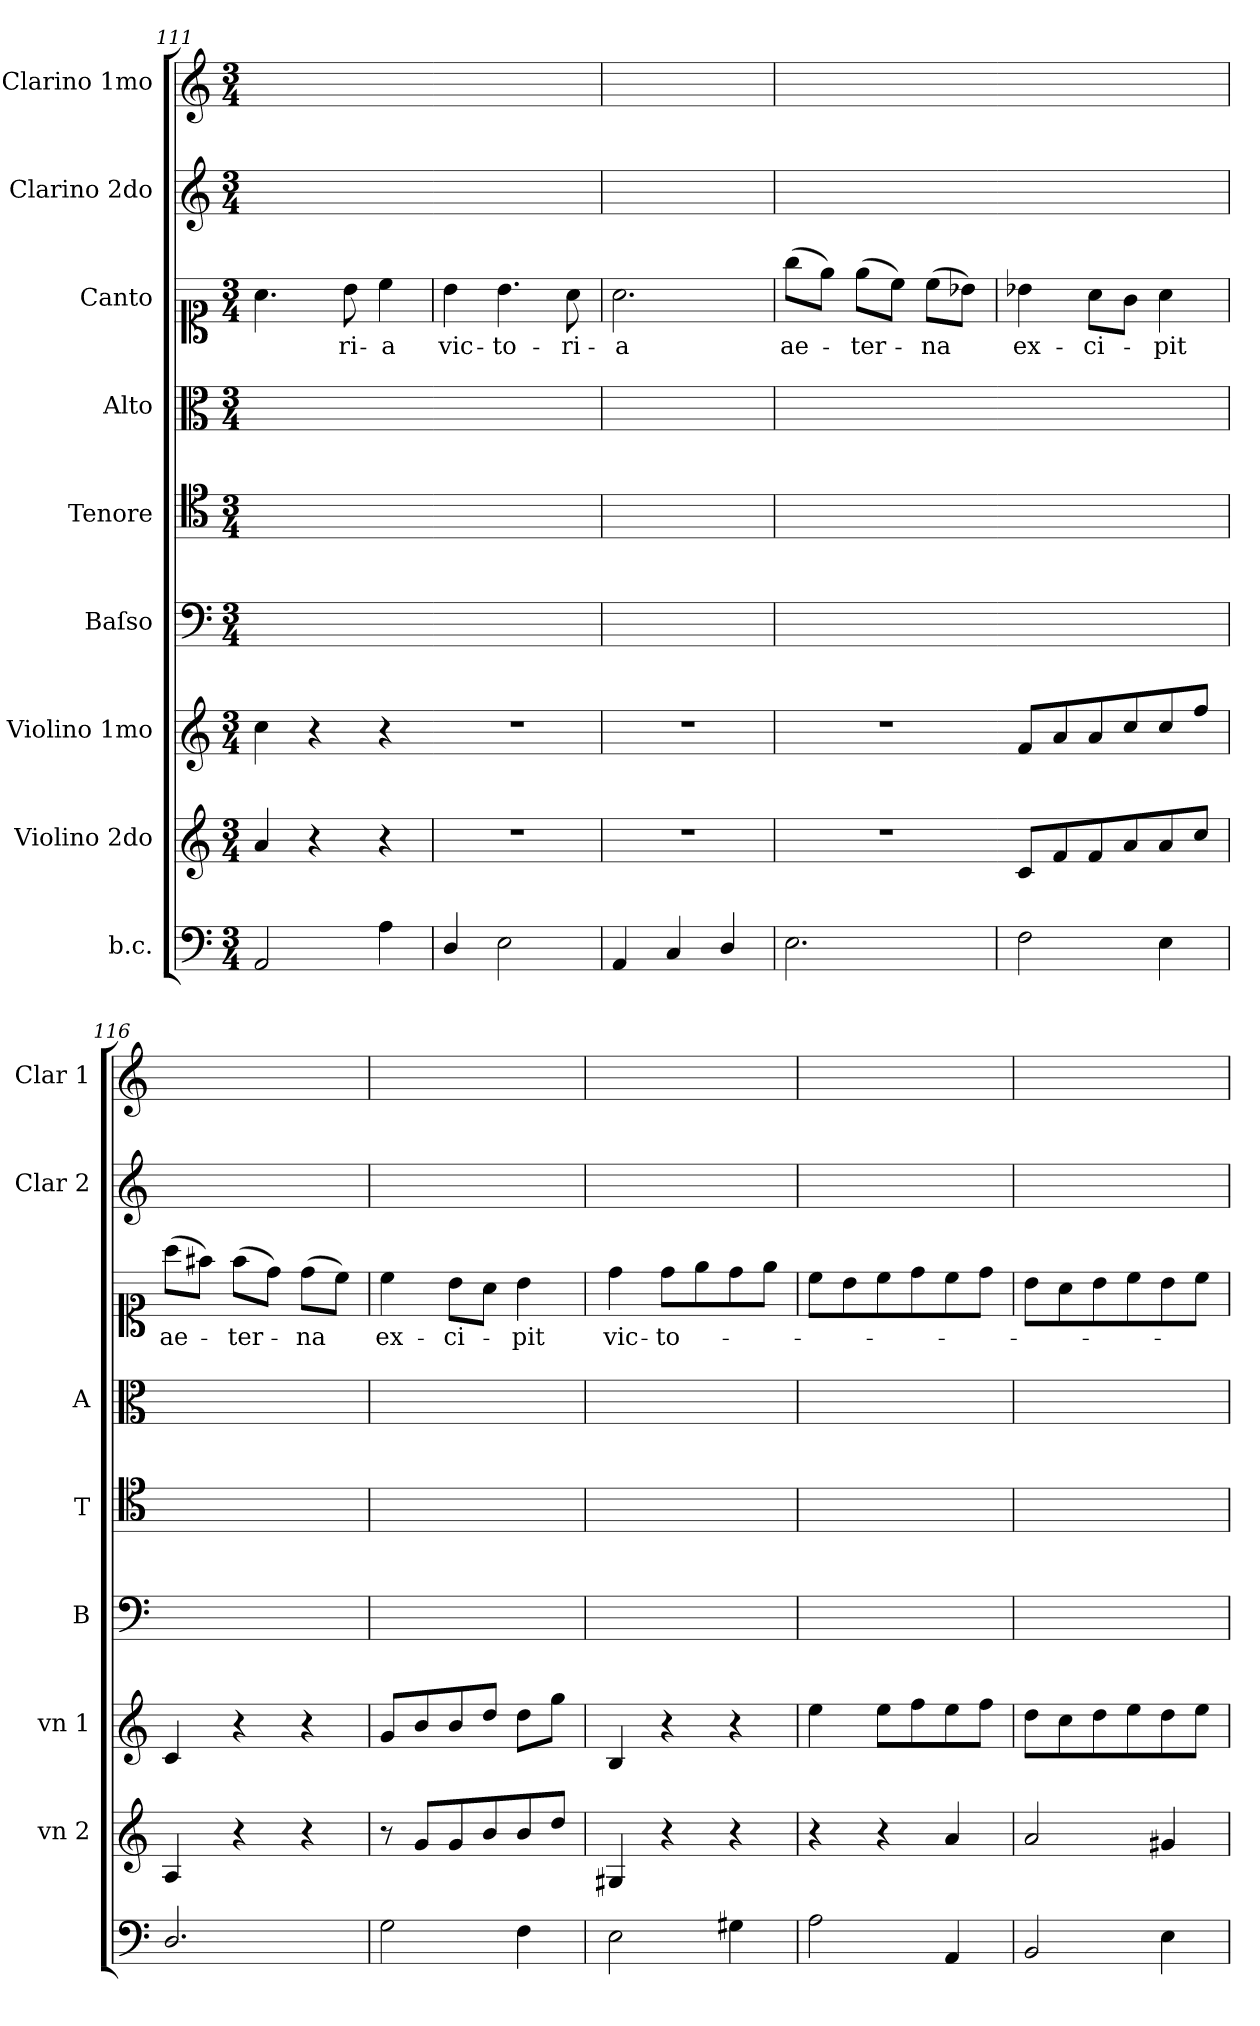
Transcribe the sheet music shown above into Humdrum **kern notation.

**kern	**kern	**kern	**kern	**kern	**kern	**kern	**text	**kern	**kern
*part9	*part8	*part7	*part6	*part5	*part4	*part3	*part3	*part2	*part1
*staff9	*staff8	*staff7	*staff6	*staff5	*staff4	*staff3	*staff3	*staff2	*staff1
*I"b.c.	*I"Violino 2do	*I"Violino 1mo	*I"Baſso	*I"Tenore	*I"Alto	*I"Canto	*	*I"Clarino 2do	*I"Clarino 1mo
*	*I'vn 2	*I'vn 1	*I'B	*I'T	*I'A	*	*	*I'Clar 2	*I'Clar 1
*clefF4	*clefG2	*clefG2	*clefF4	*clefC4	*clefC3	*clefC1	*	*clefG2	*clefG2
*k[]	*k[]	*k[]	*k[]	*k[]	*k[]	*k[]	*	*k[]	*k[]
*M3/4	*M3/4	*M3/4	*M3/4	*M3/4	*M3/4	*M3/4	*	*M3/4	*M3/4
=111	=111	=111	=111	=111	=111	=111	=111	=111	=111
2AA/	4a/	4cc\	2.ryy	2.ryy	2.ryy	4.a\	.	2.ryy	2.ryy
.	4r	4r	.	.	.	.	.	.	.
.	.	.	.	.	.	8b\	-ri-	.	.
4A\	4r	4r	.	.	.	4cc\	-a	.	.
=112	=112	=112-	=112	=112	=112	=112	=112	=112	=112
4D/	2.r	2.r	2.ryy	2.ryy	2.ryy	4b\	vic-	2.ryy	2.ryy
2E\	.	.	.	.	.	4.b\	-to-	.	.
.	.	.	.	.	.	8a\	-ri-	.	.
=113	=113	=113	=113	=113	=113	=113	=113	=113	=113
4AA/	2.r	2.r	2.ryy	2.ryy	2.ryy	2.a\	-a	2.ryy	2.ryy
4C/	.	.	.	.	.	.	.	.	.
4D/	.	.	.	.	.	.	.	.	.
=114	=114	=114	=114	=114	=114	=114	=114	=114	=114
2.E\	2.r	2.r	2.ryy	2.ryy	2.ryy	(8gg\L	ae-	2.ryy	2.ryy
.	.	.	.	.	.	8ee\J)	.	.	.
.	.	.	.	.	.	(8ee\L	-ter-	.	.
.	.	.	.	.	.	8cc\J)	.	.	.
.	.	.	.	.	.	(8cc\L	-na	.	.
.	.	.	.	.	.	8b-X\J)	.	.	.
=115	=115	=115-	=115	=115	=115	=115	=115	=115	=115
2F\	8c/L	8f/L	2.ryy	2.ryy	2.ryy	4b-X\	ex-	2.ryy	2.ryy
.	8f/	8a/	.	.	.	.	.	.	.
.	8f/	8a/	.	.	.	8a\L	-ci-	.	.
.	8a/	8cc/	.	.	.	8g\J	.	.	.
4E\	8a/	8cc/	.	.	.	4a\	-pit	.	.
.	8cc/J	8ff/J	.	.	.	.	.	.	.
=116	=116	=116	=116	=116	=116	=116	=116	=116	=116
2.D/	4A/	4c/	2.ryy	2.ryy	2.ryy	(8aa\L	ae-	2.ryy	2.ryy
.	.	.	.	.	.	8ff#X\J)	.	.	.
.	4r	4r	.	.	.	(8ff#\L	-ter-	.	.
.	.	.	.	.	.	8dd\J)	.	.	.
.	4r	4r	.	.	.	(8dd\L	-na	.	.
.	.	.	.	.	.	8cc\J)	.	.	.
=117	=117	=117	=117	=117	=117	=117	=117	=117	=117
2G\	8r	8g/L	2.ryy	2.ryy	2.ryy	4cc\	ex-	2.ryy	2.ryy
.	8g/L	8b/	.	.	.	.	.	.	.
.	8g/	8b/	.	.	.	8b\L	-ci-	.	.
.	8b/	8dd/J	.	.	.	8a\J	.	.	.
4F\	8b/	8dd\L	.	.	.	4b\	-pit	.	.
.	8dd/J	8gg\J	.	.	.	.	.	.	.
=118	=118	=118	=118	=118	=118	=118	=118	=118	=118
2E\	4G#X/	4B/	2.ryy	2.ryy	2.ryy	4dd\	vic-	2.ryy	2.ryy
.	4r	4r	.	.	.	8dd\L	-to-	.	.
.	.	.	.	.	.	8ee\	.	.	.
4G#X\	4r	4r	.	.	.	8dd\	.	.	.
.	.	.	.	.	.	8ee\J	.	.	.
=119	=119	=119	=119	=119	=119	=119	=119	=119	=119
2A\	4r	4ee\	2.ryy	2.ryy	2.ryy	8cc\L	.	2.ryy	2.ryy
.	.	.	.	.	.	8b\	.	.	.
.	4r	8ee\L	.	.	.	8cc\	.	.	.
.	.	8ff\	.	.	.	8dd\	.	.	.
4AA/	4a/	8ee\	.	.	.	8cc\	.	.	.
.	.	8ff\J	.	.	.	8dd\J	.	.	.
=120	=120	=120	=120	=120	=120	=120	=120	=120	=120
2BB/	2a/	8dd\L	2.ryy	2.ryy	2.ryy	8b\L	.	2.ryy	2.ryy
.	.	8cc\	.	.	.	8a\	.	.	.
.	.	8dd\	.	.	.	8b\	.	.	.
.	.	8ee\	.	.	.	8cc\	.	.	.
4E\	4g#X/	8dd\	.	.	.	8b\	.	.	.
.	.	8ee\J	.	.	.	8cc\J	.	.	.
=	=	=	=	=	=	=	=	=	=
*-	*-	*-	*-	*-	*-	*-	*-	*-	*-
